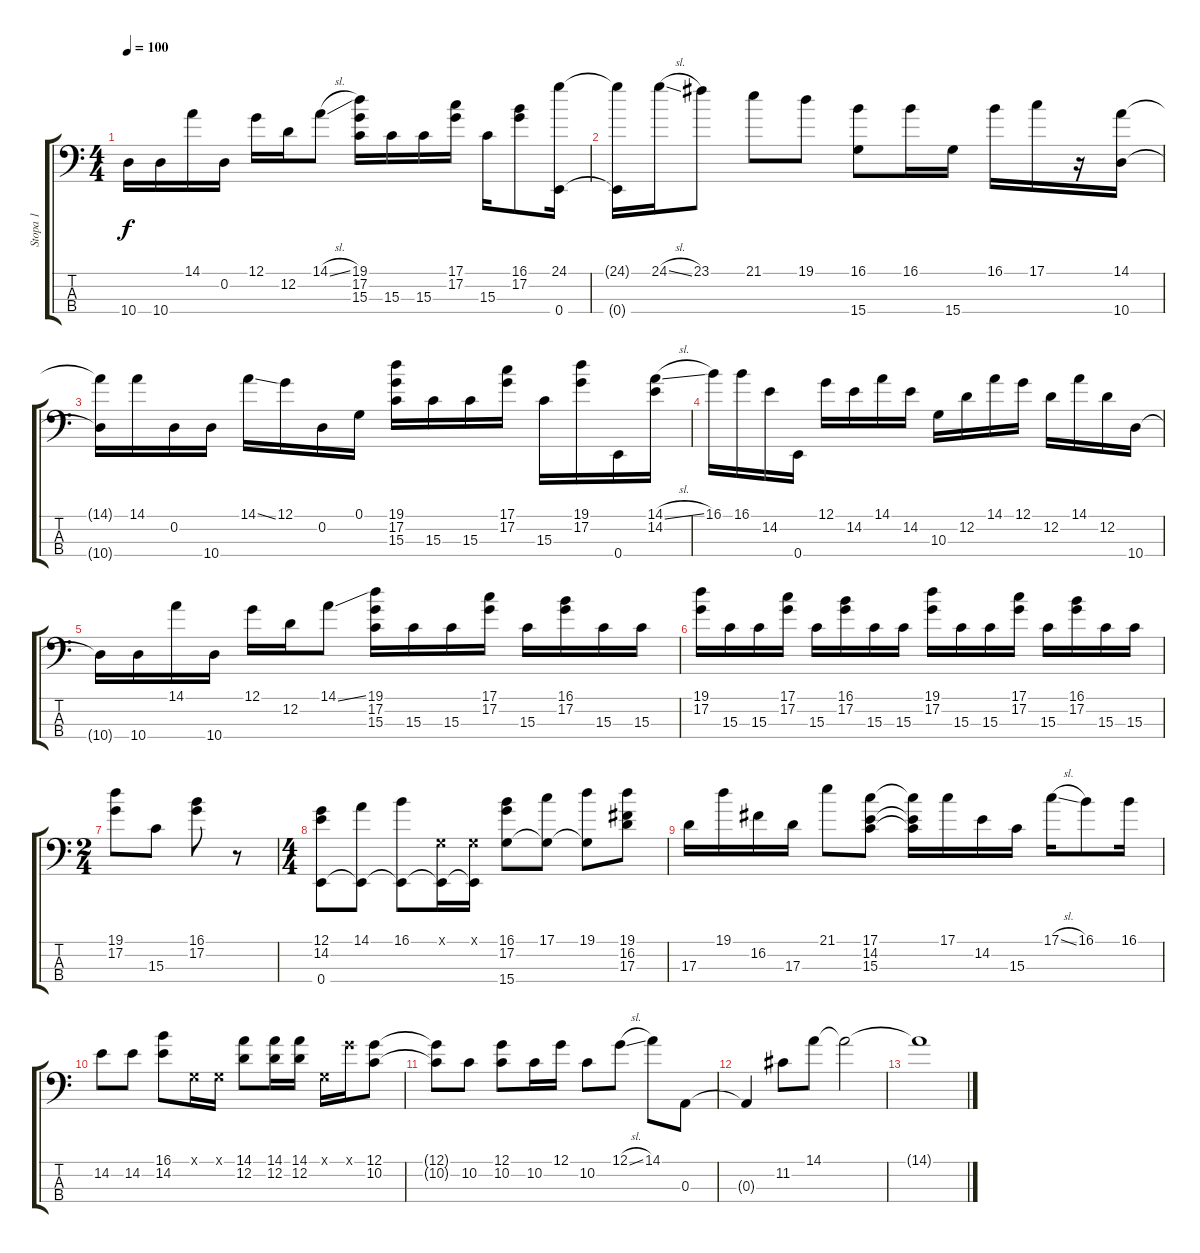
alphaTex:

\track ("Stopa 1" "Stopa 1") {instrument electricbassfinger}
\staff {score tabs}
\tuning (G2 D2 A1 E1) {hide}
\ts (4 4)
\tempo 100
\clef f4
\ks c
10.4{t}.16{dy f} 10.4.16 14.1.16 0.2.16 12.1.16 12.2.16 14.1{sl}.8 (19.1 17.2 15.3).16 15.3.16 15.3.16 (17.1 17.2).16 15.3.16 (16.1 17.2).8 (24.1 0.4).16 |
(24.1{t} 0.4{t}).16 24.1{sl}.16 23.1.8 21.1.8 19.1.8 (16.1 15.4).8 16.1.16 15.4.16 16.1.16 17.1.16 r.16 (14.1 10.4).16 |
(14.1{t} 10.4{t}).16 14.1.16 0.2.16 10.4.16 14.1{ss}.16 12.1.16 0.2.16 0.1.16 (19.1 17.2 15.3).16 15.3.16 15.3.16 (17.1 17.2).16 15.3.16 (19.1 17.2).16 0.4.16 (14.1{sl} 14.2).16 |
16.1.16 16.1.16 14.2.16 0.4.16 12.1.16 14.2.16 14.1.16 14.2.16 10.3.16 12.2.16 14.1.16 12.1.16 12.2.16 14.1.16 12.2.16 10.4.16 |
10.4{t}.16 10.4.16 14.1.16 10.4.16 12.1.16 12.2.16 14.1{ss}.8 (19.1 17.2 15.3).16 15.3.16 15.3.16 (17.1 17.2).16 15.3.16 (16.1 17.2).16 15.3.16 15.3.16 |
(19.1 17.2).16 15.3.16 15.3.16 (17.1 17.2).16 15.3.16 (16.1 17.2).16 15.3.16 15.3.16 (19.1 17.2).16 15.3.16 15.3.16 (17.1 17.2).16 15.3.16 (16.1 17.2).16 15.3.16 15.3.16 |
\ts (2 4)
(19.1 17.2).8 15.3.8 (16.1 17.2).8 r.8 |
\ts (4 4)
(12.1 14.2 0.4).8 (14.1 0.4{t}).8 (16.1 0.4{t}).8 (0.1{x} 0.4{t}).16 (0.1{x} 0.4{t}).16 (16.1 17.2 15.4).8 (17.1 15.4{t}).8 (19.1 15.4{t}).8 (19.1 16.2 17.3).8 |
17.3.16 19.1.16 16.2.16 17.3.16 21.1.8 (17.1 14.2 15.3).8 (17.1{t} 14.2{t} 15.3{t}).16 17.1.16 14.2.16 15.3.16 17.1{sl}.16 16.1.8 16.1.16 |
14.2.8 14.2.8 (16.1 14.2).8 0.1{x}.16 0.1{x}.16 (14.1 12.2).8 (14.1 12.2).16 (14.1 12.2).16 0.1{x}.16 12.1{x}.16 (12.1 10.2).8 |
(12.1{t} 10.2{t}).8 10.2.8 (12.1 10.2).8 10.2.16 12.1.16 10.2.8 12.1{sl}.8 14.1.8 0.3.8 |
0.3{t}.4 11.2.8 14.1.8 14.1{t}.2 |
14.1{t}.1
